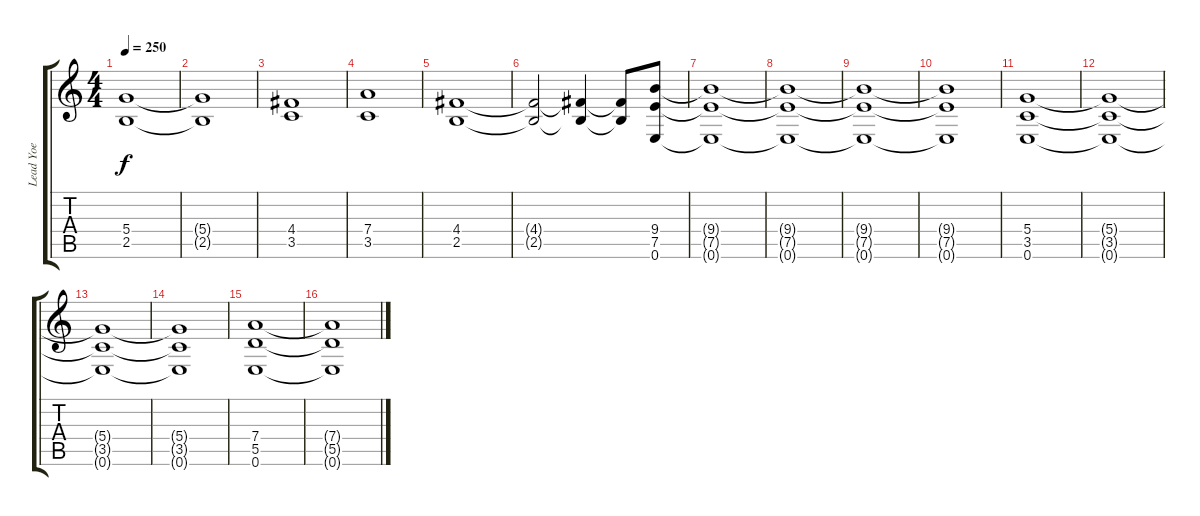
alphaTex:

\track ("Lead Yoe" "Lead Yoe") {instrument overdrivenguitar}
\staff {score tabs}
\tuning (E4 B3 G3 D3 A2 E2) {hide}
\ts (4 4)
\tempo 250
\clef g2
\ks c
(5.4 2.5).1{dy f} |
(5.4{t} 2.5{t}).1 |
(4.4 3.5).1 |
(7.4 3.5).1 |
(4.4 2.5).1 |
(4.4{t} 2.5{t}).2 (4.4{t} 2.5{t}).4 (4.4{t} 2.5{t}).8 (9.4 7.5 0.6).8 |
(9.4{t} 7.5{t} 0.6{t}).1 |
(9.4{t} 7.5{t} 0.6{t}).1 |
(9.4{t} 7.5{t} 0.6{t}).1 |
(9.4{t} 7.5{t} 0.6{t}).1 |
(5.4 3.5 0.6).1 |
(5.4{t} 3.5{t} 0.6{t}).1 |
(5.4{t} 3.5{t} 0.6{t}).1 |
(5.4{t} 3.5{t} 0.6{t}).1 |
(7.4 5.5 0.6).1 |
(7.4{t} 5.5{t} 0.6{t}).1
